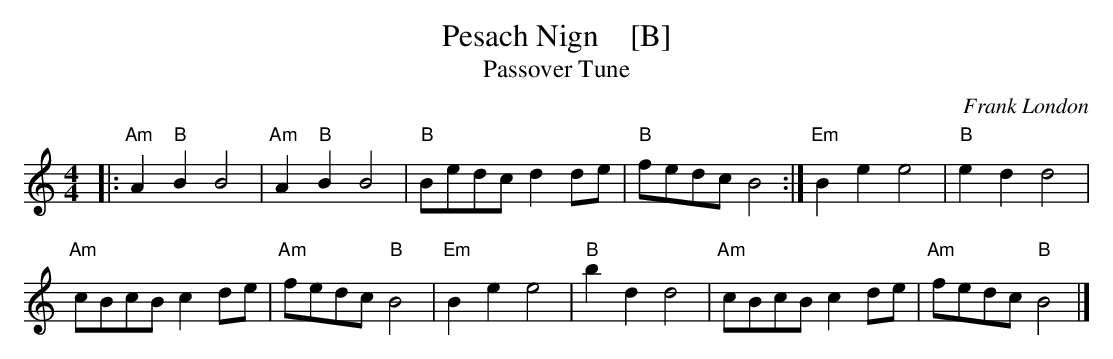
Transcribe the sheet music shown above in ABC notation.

X:1
T: Pesach Nign    [B]
T: Passover Tune
C: Frank London
M: 4/4
L: 1/8
K: ^f=c^d	% B freygish
|:\
"Am"A2"B"B2 B4 | "Am"A2 "B"B2 B4 |\
"B"Bedc d2de | "B"fedc B4 :|\
"Em"B2e2 e4 | "B"e2d2 d4 |
"Am"cBcB c2de | "Am"fedc "B"B4 |\
"Em"B2e2 e4 | "B"b2d2 d4 |\
"Am"cBcB c2de | "Am"fedc "B"B4 |]
